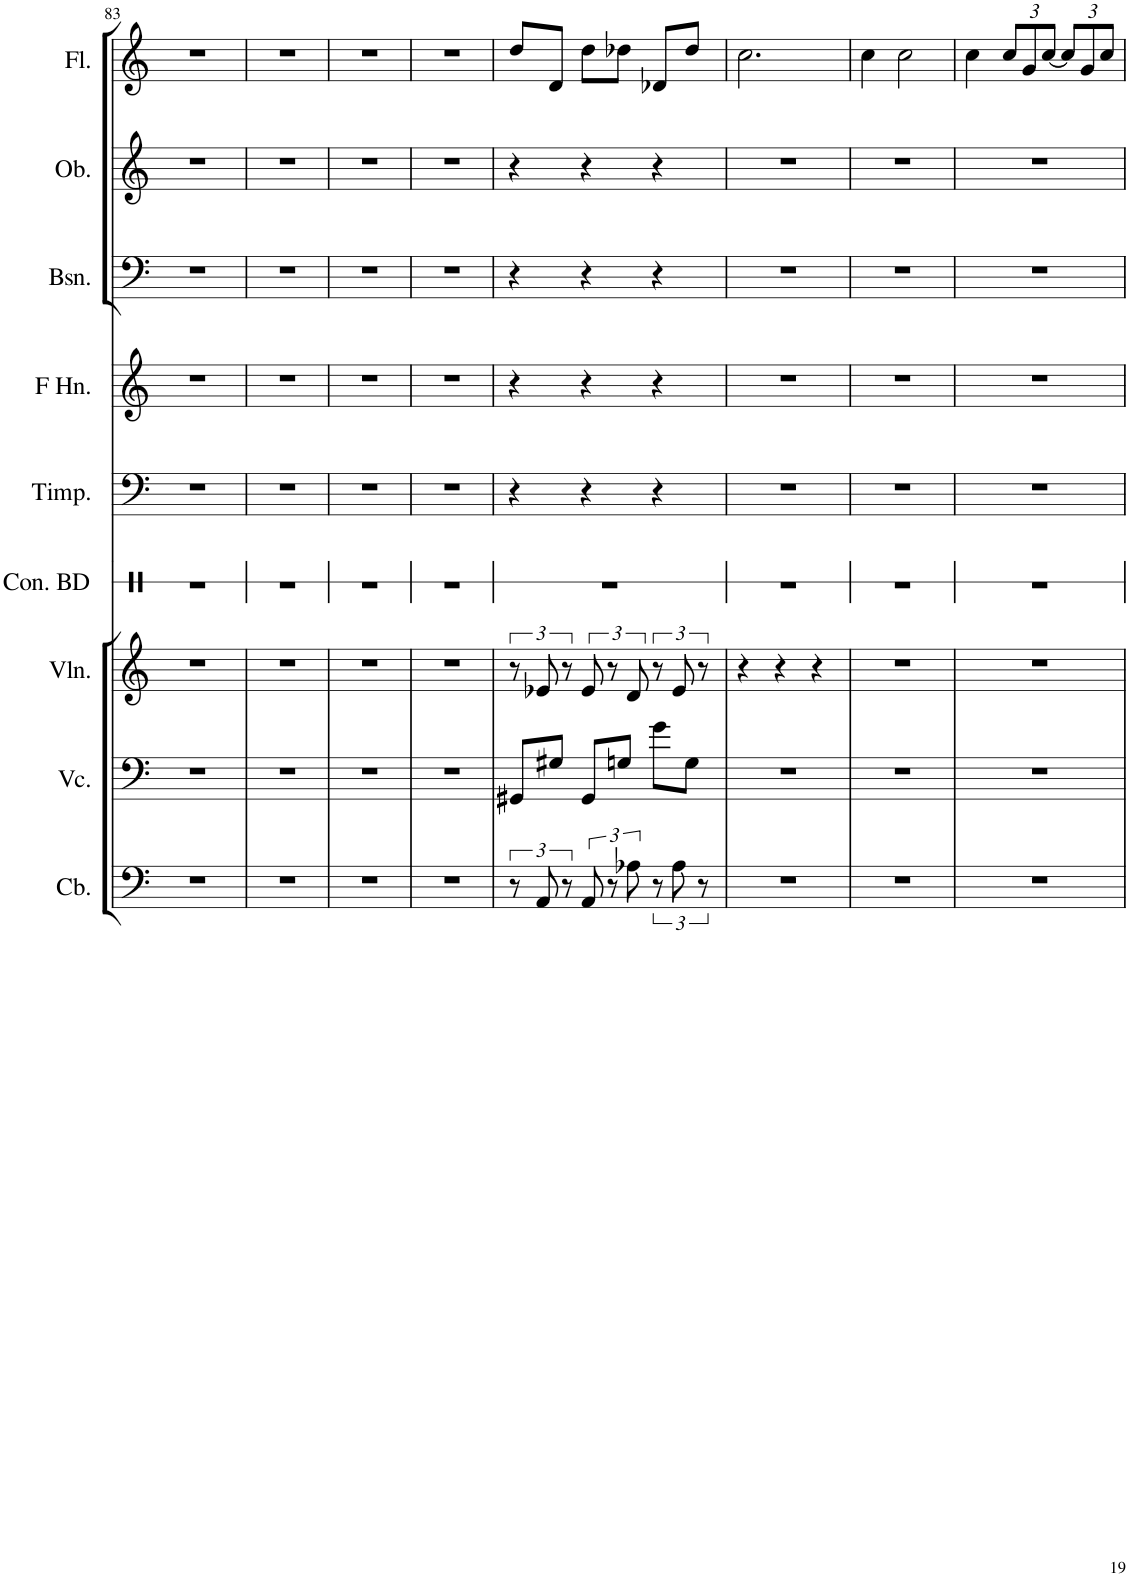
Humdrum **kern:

**kern	**kern	**kern	**kern	**kern	**kern	**kern	**kern	**kern
*part9	*part8	*part7	*part6	*part5	*part4	*part3	*part2	*part1
*staff9	*staff8	*staff7	*staff6	*staff5	*staff4	*staff3	*staff2	*staff1
*I"Contrabass	*I"Violoncello	*I"Violin	*I"Concert Bass Drum	*I"Timpani	*I"Horn in F	*I"Bassoon	*I"Oboe	*I"Flute
*I'Cb.	*I'Vc.	*I'Vln.	*I'Con. BD	*I'Timp.	*	*I'Bsn.	*I'Ob.	*I'Fl.
!!LO:PB:g=z
*clefF4	*clefF4	*clefG2	*clefX	*clefF4	*clefG2	*clefF4	*clefG2	*clefG2
*Trd7c12	*	*	*	*	*Trd4c7	*	*	*
*k[]	*k[]	*k[]	*k[]	*k[]	*k[]	*k[]	*k[]	*k[]
*M3/4	*M3/4	*M3/4	*M3/4	*M3/4	*M3/4	*M3/4	*M3/4	*M3/4
=83	=83	=83	=83	=83	=83	=83	=83	=83
2.r	2.r	2.r	2.r	2.r	2.r	2.r	2.r	2.r
=84	=84	=84	=84	=84	=84	=84	=84	=84
2.r	2.r	2.r	2.r	2.r	2.r	2.r	2.r	2.r
=85	=85	=85	=85	=85	=85	=85	=85	=85
2.r	2.r	2.r	2.r	2.r	2.r	2.r	2.r	2.r
=86	=86	=86	=86	=86	=86	=86	=86	=86
2.r	2.r	2.r	2.r	2.r	2.r	2.r	2.r	2.r
=87	=87	=87	=87	=87	=87	=87	=87	=87
12r	8GG#X/L	12r	2.r	4r	4r	4r	4r	8dd/L
12AA/	.	12e-X/	.	.	.	.	.	.
.	8G#X/J	.	.	.	.	.	.	8d/J
12r	.	12r	.	.	.	.	.	.
12AA/	8GG#/L	12e-/	.	4r	4r	4r	4r	8dd\L
12r	.	12r	.	.	.	.	.	.
.	8Gn/J	.	.	.	.	.	.	8dd-X\J
12A-X\	.	12d/	.	.	.	.	.	.
12r	8g\L	12r	.	4r	4r	4r	4r	8d-X/L
12A-\	.	12e-/	.	.	.	.	.	.
.	8G\J	.	.	.	.	.	.	8dd-/J
12r	.	12r	.	.	.	.	.	.
=88	=88	=88	=88	=88	=88	=88	=88	=88
2.r	2.r	4r	2.r	2.r	2.r	2.r	2.r	2.cc\
.	.	4r	.	.	.	.	.	.
.	.	4r	.	.	.	.	.	.
=89	=89	=89	=89	=89	=89	=89	=89	=89
2.r	2.r	2.r	2.r	2.r	2.r	2.r	2.r	4cc\
.	.	.	.	.	.	.	.	2cc\
=90	=90	=90	=90	=90	=90	=90	=90	=90
2.r	2.r	2.r	2.r	2.r	2.r	2.r	2.r	4cc\
*	*	*	*	*	*	*	*	*Xbrackettup
.	.	.	.	.	.	.	.	12cc/L
.	.	.	.	.	.	.	.	12g/
.	.	.	.	.	.	.	.	[12cc/J
.	.	.	.	.	.	.	.	12cc/L]
.	.	.	.	.	.	.	.	12g/
.	.	.	.	.	.	.	.	12cc/J
=	=	=	=	=	=	=	=	=
*-	*-	*-	*-	*-	*-	*-	*-	*-
